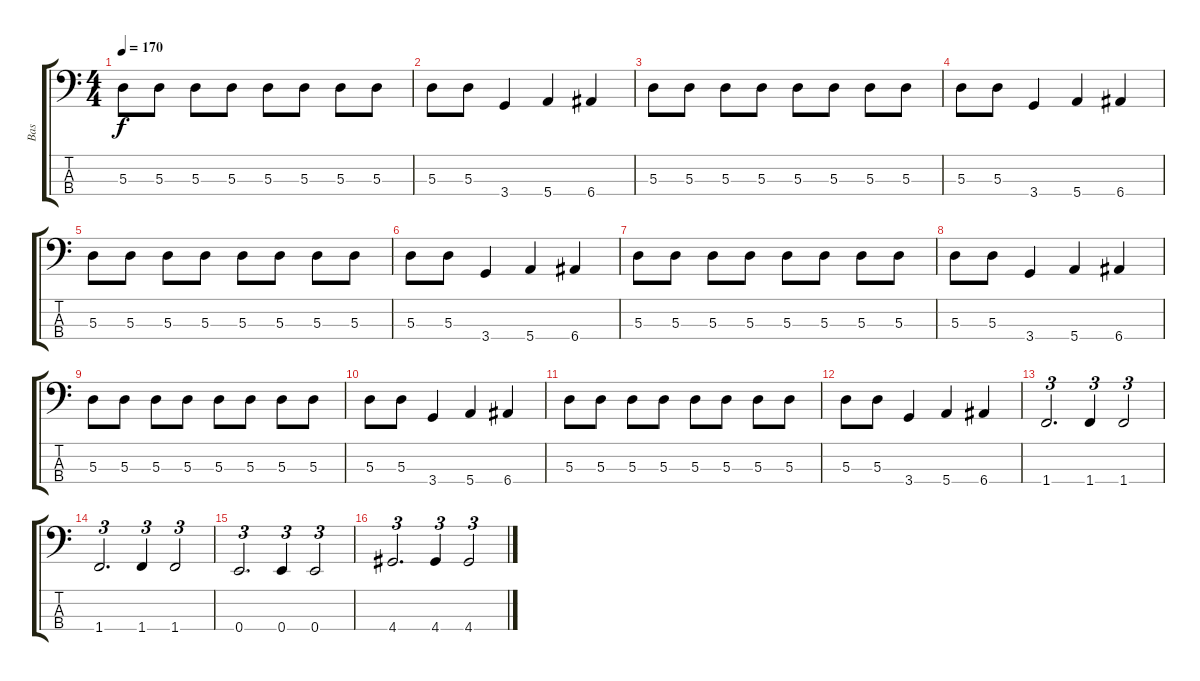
\track ("Bas" "Bas") {instrument electricbasspick}
\staff {score tabs}
\tuning (G2 D2 A1 E1) {hide}
\ts (4 4)
\tempo 170
\clef f4
\ks c
5.3.8{dy f} 5.3.8 5.3.8 5.3.8 5.3.8 5.3.8 5.3.8 5.3.8 |
5.3.8 5.3.8 3.4.4 5.4.4 6.4.4 |
5.3.8 5.3.8 5.3.8 5.3.8 5.3.8 5.3.8 5.3.8 5.3.8 |
5.3.8 5.3.8 3.4.4 5.4.4 6.4.4 |
5.3.8 5.3.8 5.3.8 5.3.8 5.3.8 5.3.8 5.3.8 5.3.8 |
5.3.8 5.3.8 3.4.4 5.4.4 6.4.4 |
5.3.8 5.3.8 5.3.8 5.3.8 5.3.8 5.3.8 5.3.8 5.3.8 |
5.3.8 5.3.8 3.4.4 5.4.4 6.4.4 |
5.3.8 5.3.8 5.3.8 5.3.8 5.3.8 5.3.8 5.3.8 5.3.8 |
5.3.8 5.3.8 3.4.4 5.4.4 6.4.4 |
5.3.8 5.3.8 5.3.8 5.3.8 5.3.8 5.3.8 5.3.8 5.3.8 |
5.3.8 5.3.8 3.4.4 5.4.4 6.4.4 |
1.4.2{d tu (3 2)} 1.4.4{tu (3 2)} 1.4.2{tu (3 2)} |
1.4.2{d tu (3 2)} 1.4.4{tu (3 2)} 1.4.2{tu (3 2)} |
0.4.2{d tu (3 2)} 0.4.4{tu (3 2)} 0.4.2{tu (3 2)} |
4.4.2{d tu (3 2)} 4.4.4{tu (3 2)} 4.4.2{tu (3 2)}
